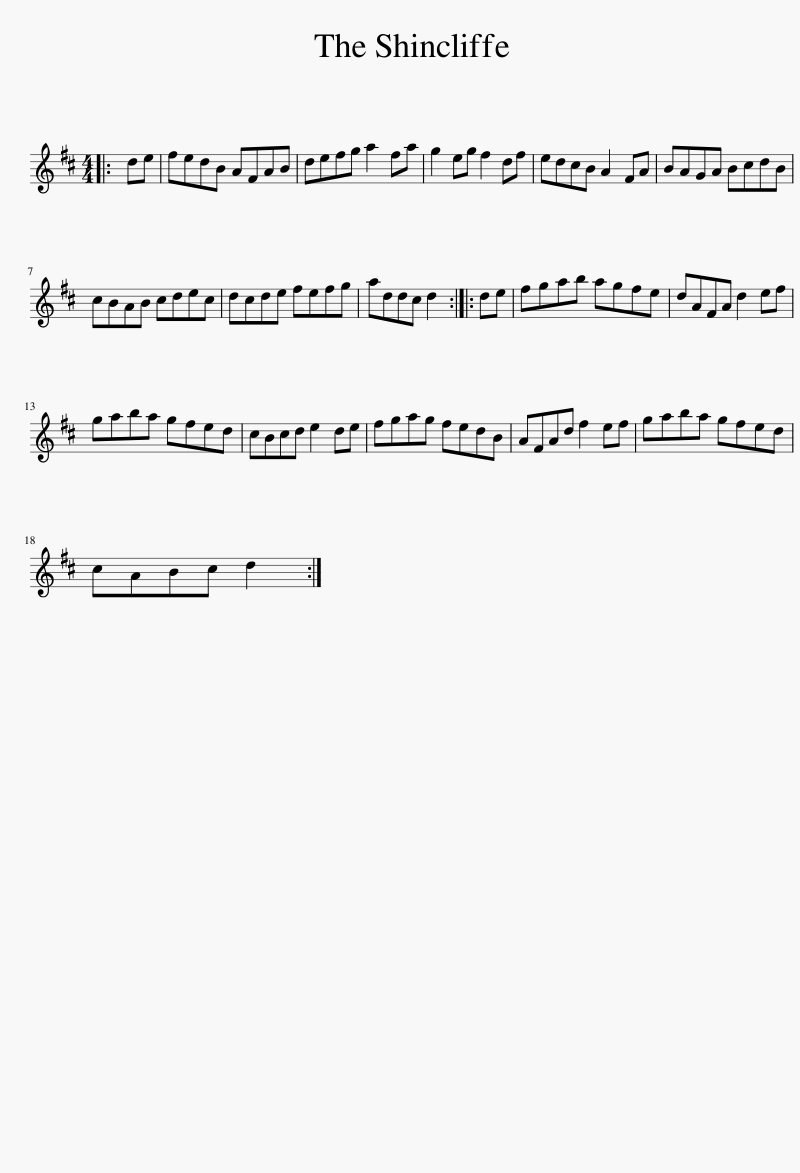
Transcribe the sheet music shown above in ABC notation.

X:1
L:1/8
M:4/4
I:linebreak $
K:D
V:1 treble
V:1
|: de | fedB AFAB | defg a2 fa | g2 eg f2 df | edcB A2 FA | %5
 BAGA BcdB |$ cBAB cdec | dcde fefg | addc d2 :: de | %10
 fgab agfe | dAFA d2 ef |$ gaba gfed | cBcd e2 de | fgag fedB | %15
 AFAd f2 ef | gaba gfed |$ cABc d2 :| %18
